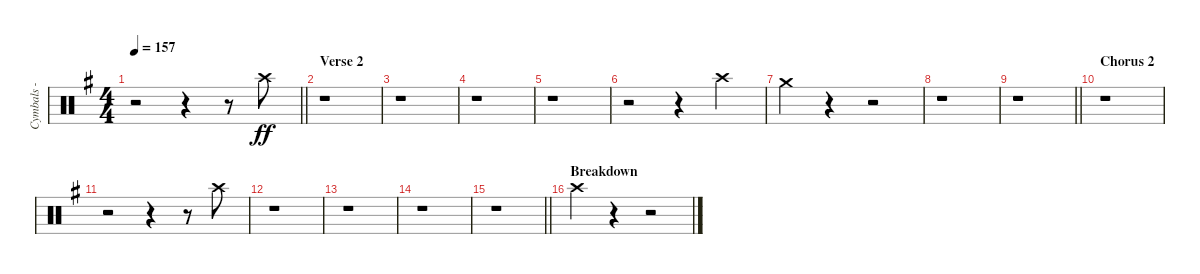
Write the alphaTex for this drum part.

\track ("Cymbals - crash" "Cymbals - ") {instrument percussion}
\staff {score}
\articulation defaults
\ts (4 4)
\tempo 157
\clef neutral
\barLineRight lightlight
\ks g
r.2{dy ff} r.4 r.8 "Crash high (hit)".8 |
\section ("" "Verse 2")
r.1 |
r.1 |
r.1 |
r.1 |
r.2 r.4 "Crash high (hit)".4 |
"Crash medium (hit)".4 r.4 r.2 |
r.1 |
\barLineRight lightlight
r.1 |
\section ("" "Chorus 2")
r.1 |
r.2 r.4 r.8 "Crash high (hit)".8 |
r.1 |
r.1 |
r.1 |
\barLineRight lightlight
r.1 |
\section ("" "Breakdown")
"Crash high (hit)".4{volume 0} r.4 r.2
